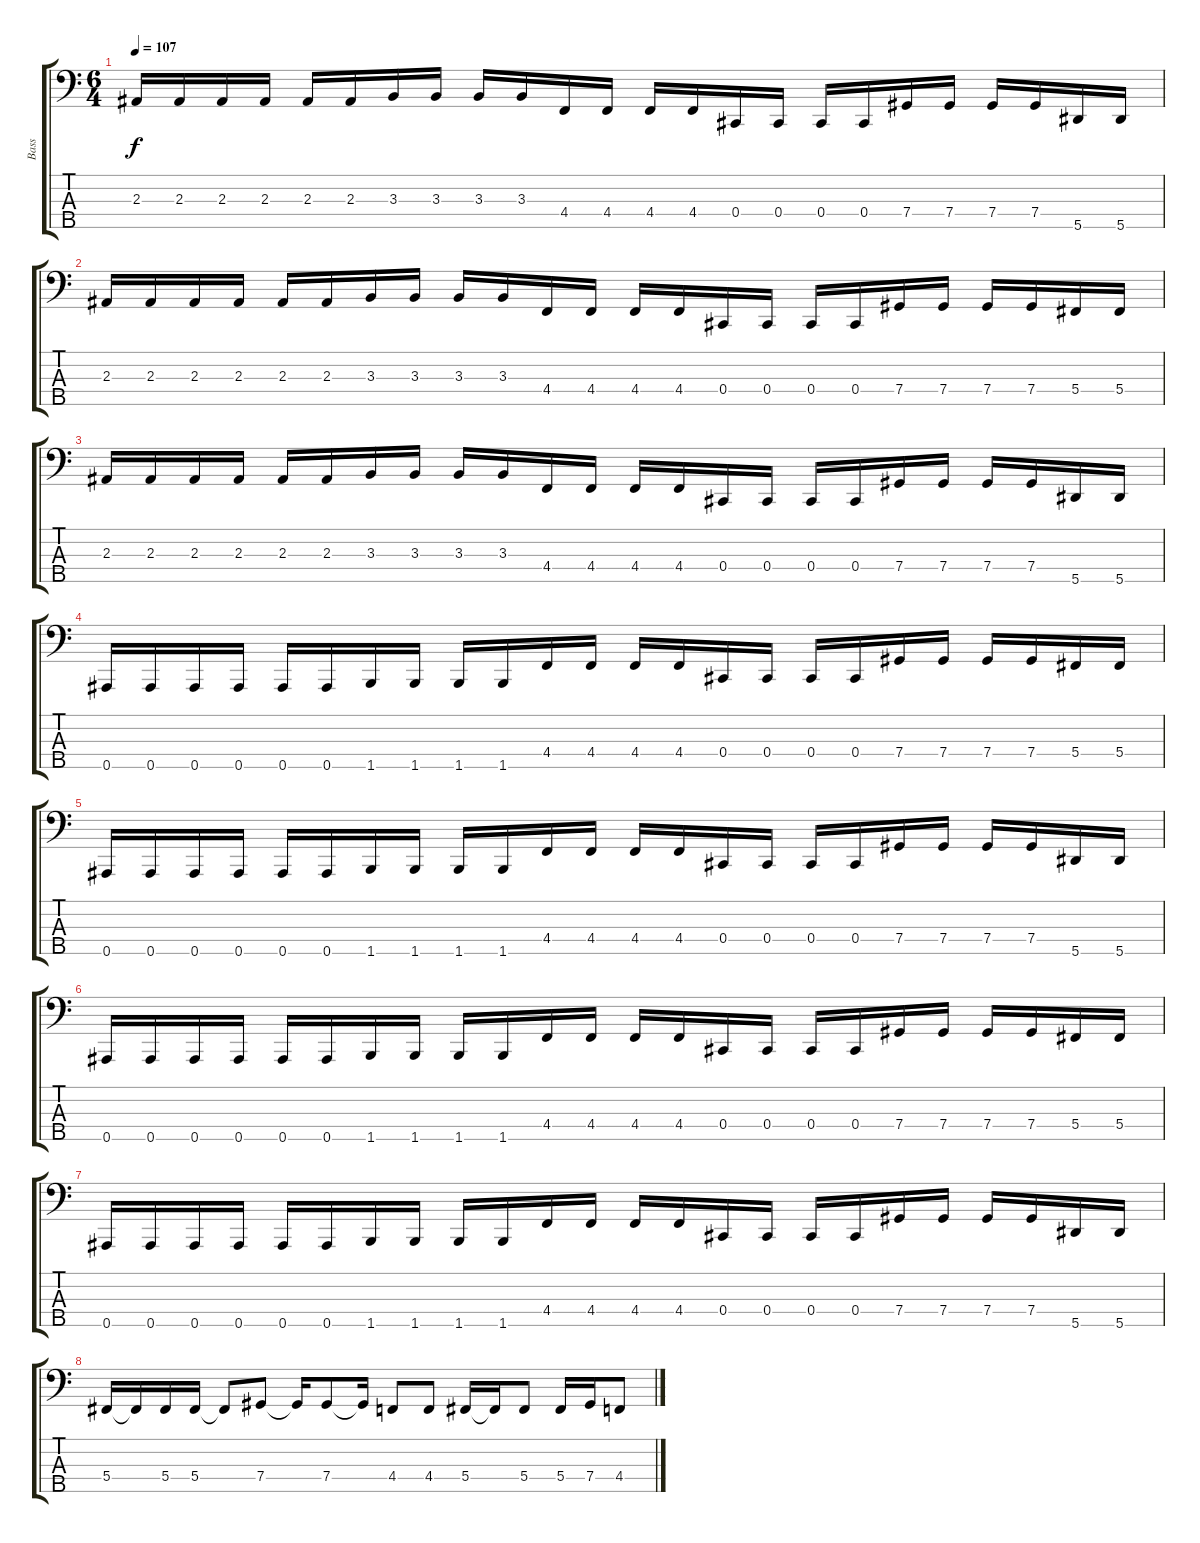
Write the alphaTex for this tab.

\track ("Bass" "Bass") {instrument electricbassfinger}
\staff {score tabs}
\tuning (Gb2 Db2 Ab1 Db1 Bb0) {hide}
\ts (6 4)
\tempo 107
\clef f4
\ks c
2.3.16{dy f} 2.3.16 2.3.16 2.3.16 2.3.16 2.3.16 3.3.16 3.3.16 3.3.16 3.3.16 4.4.16 4.4.16 4.4.16 4.4.16 0.4.16 0.4.16 0.4.16 0.4.16 7.4.16 7.4.16 7.4.16 7.4.16 5.5.16 5.5.16 |
2.3.16 2.3.16 2.3.16 2.3.16 2.3.16 2.3.16 3.3.16 3.3.16 3.3.16 3.3.16 4.4.16 4.4.16 4.4.16 4.4.16 0.4.16 0.4.16 0.4.16 0.4.16 7.4.16 7.4.16 7.4.16 7.4.16 5.4.16 5.4.16 |
2.3.16 2.3.16 2.3.16 2.3.16 2.3.16 2.3.16 3.3.16 3.3.16 3.3.16 3.3.16 4.4.16 4.4.16 4.4.16 4.4.16 0.4.16 0.4.16 0.4.16 0.4.16 7.4.16 7.4.16 7.4.16 7.4.16 5.5.16 5.5.16 |
0.5.16 0.5.16 0.5.16 0.5.16 0.5.16 0.5.16 1.5.16 1.5.16 1.5.16 1.5.16 4.4.16 4.4.16 4.4.16 4.4.16 0.4.16 0.4.16 0.4.16 0.4.16 7.4.16 7.4.16 7.4.16 7.4.16 5.4.16 5.4.16 |
0.5.16 0.5.16 0.5.16 0.5.16 0.5.16 0.5.16 1.5.16 1.5.16 1.5.16 1.5.16 4.4.16 4.4.16 4.4.16 4.4.16 0.4.16 0.4.16 0.4.16 0.4.16 7.4.16 7.4.16 7.4.16 7.4.16 5.5.16 5.5.16 |
0.5.16 0.5.16 0.5.16 0.5.16 0.5.16 0.5.16 1.5.16 1.5.16 1.5.16 1.5.16 4.4.16 4.4.16 4.4.16 4.4.16 0.4.16 0.4.16 0.4.16 0.4.16 7.4.16 7.4.16 7.4.16 7.4.16 5.4.16 5.4.16 |
0.5.16 0.5.16 0.5.16 0.5.16 0.5.16 0.5.16 1.5.16 1.5.16 1.5.16 1.5.16 4.4.16 4.4.16 4.4.16 4.4.16 0.4.16 0.4.16 0.4.16 0.4.16 7.4.16 7.4.16 7.4.16 7.4.16 5.5.16 5.5.16 |
5.4.16 5.4{t}.16 5.4.16 5.4.16 5.4{t}.8 7.4.8 7.4{t}.16 7.4.8 7.4{t}.16 4.4.8 4.4.8 5.4.16 5.4{t}.16 5.4.8 5.4.16 7.4.16 4.4.8
